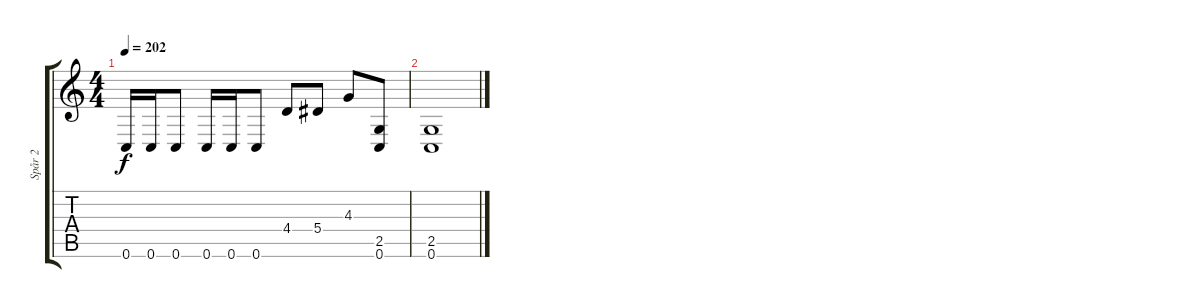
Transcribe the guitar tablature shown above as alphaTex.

\track ("Spår 2" "Spår 2") {instrument distortionguitar}
\staff {score tabs}
\tuning (C4 G3 Eb3 Bb2 F2 C2) {hide}
\ts (4 4)
\tempo 202
\clef g2
\ks c
0.6.16{dy f} 0.6.16 0.6.8 0.6.16 0.6.16 0.6.8 4.4.8 5.4.8 4.3.8 (2.5 0.6).8 |
(2.5 0.6).1
